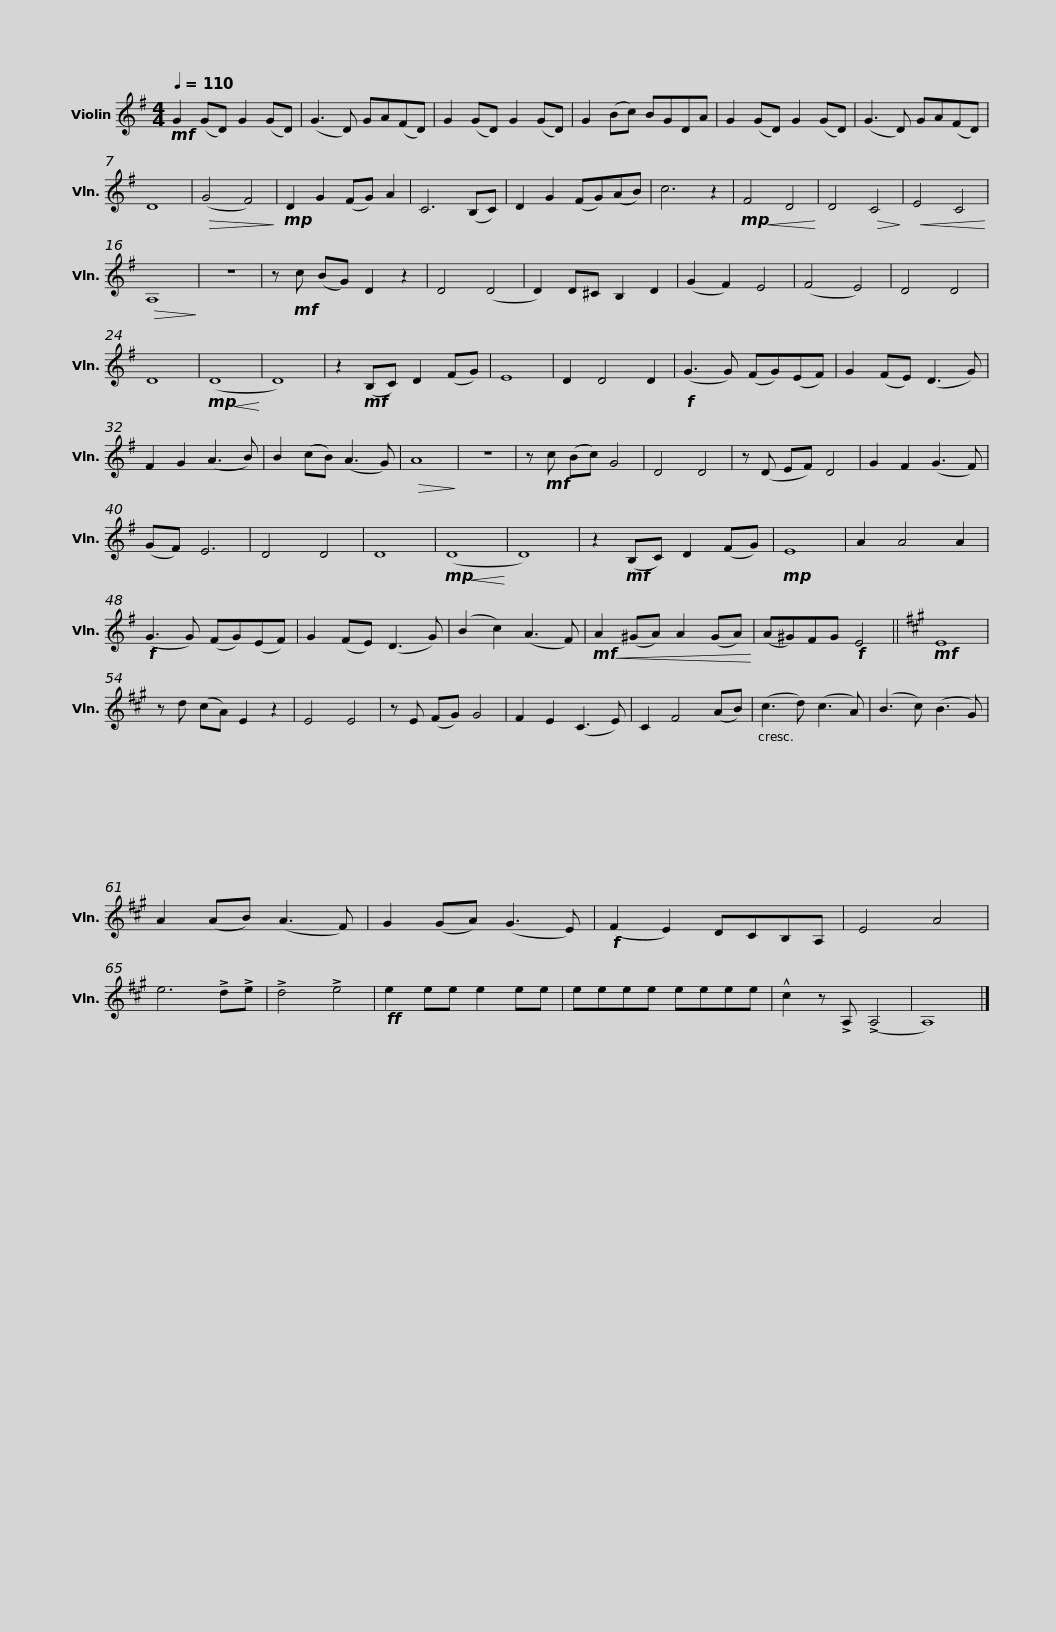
X:1
L:1/8
Q:1/4=110
M:4/4
I:linebreak $
K:G
V:1 treble
V:1
!mf! G2 (GD) G2 (GD) | (G3 D) GA(FD) | G2 (GD) G2 (GD) | G2 (Bc) BGDA |$ G2 (GD) G2 (GD) | %5
 (G3 D) GA(FD) | D8 |!>(! (G4 F4)!>)! |$!mp! D2 G2 (FG) A2 | C6 (B,C) | %10
 D2 G2 (FG)(AB) | c6 z2 |$!mp!!<(! F4 D4!<)! | D4!>(! C4!>)! |!<(! E4 C4!<)! | %15
!>(! A,8!>)! |$ z8 | z!mf! c (BG) D2 z2 | D4 (D4 | D2) D^C B,2 D2 |$ %20
 (G2 F2) E4 | (F4 E4) | D4 D4 | D8 |$!mp!!<(! (D8!<)! | %25
 D8) | z2!mf! (B,C) D2 (FG) | E8 |$ D2 D4 D2 |!f! (G3 G) (FG)(EF) | %30
 G2 (FE) (D3 G) | F2 G2 (A3 B) |$ B2 (cB) (A3 G) |!>(! A8!>)! | z8 | %35
 z!mf! c (Bc) G4 |$ D4 D4 | z (D EF) D4 | G2 F2 (G3 F) | (GF) E6 |$ %40
 D4 D4 | D8 |!mp!!<(! (D8!<)! | D8) |$ z2!mf! (B,C) D2 (FG) | %45
!mp! E8 | A2 A4 A2 |!f! (G3 G) (FG)(EF) |$ G2 (FE) (D3 G) | (B2 c2) (A3 F) | %50
!mf!!<(! A2 (^GA) A2 (GA)!<)! | (A^G)FG!f! E4 ||$[K:A]!mf! E8 | z d (cA) E2 z2 | E4 E4 | %55
 z E (FG) G4 |$ F2 E2 (C3 E) | C2 F4 (AB) | (c3 d) (c3 A) | (B3 c) (B3 G) |$ %60
 A2 (AB) (A3 F) | G2 (GA) (G3 E) |!f! (F2 E2) DCB,A, | E4 A4 |$ e6 !>!d!>!e | %65
 !>!d4 !>!e4 |!ff! e2 ee e2 ee | eeee eeee |$ !^!c2 z !>!A, (!>!A,4 | A,8) |] %70
